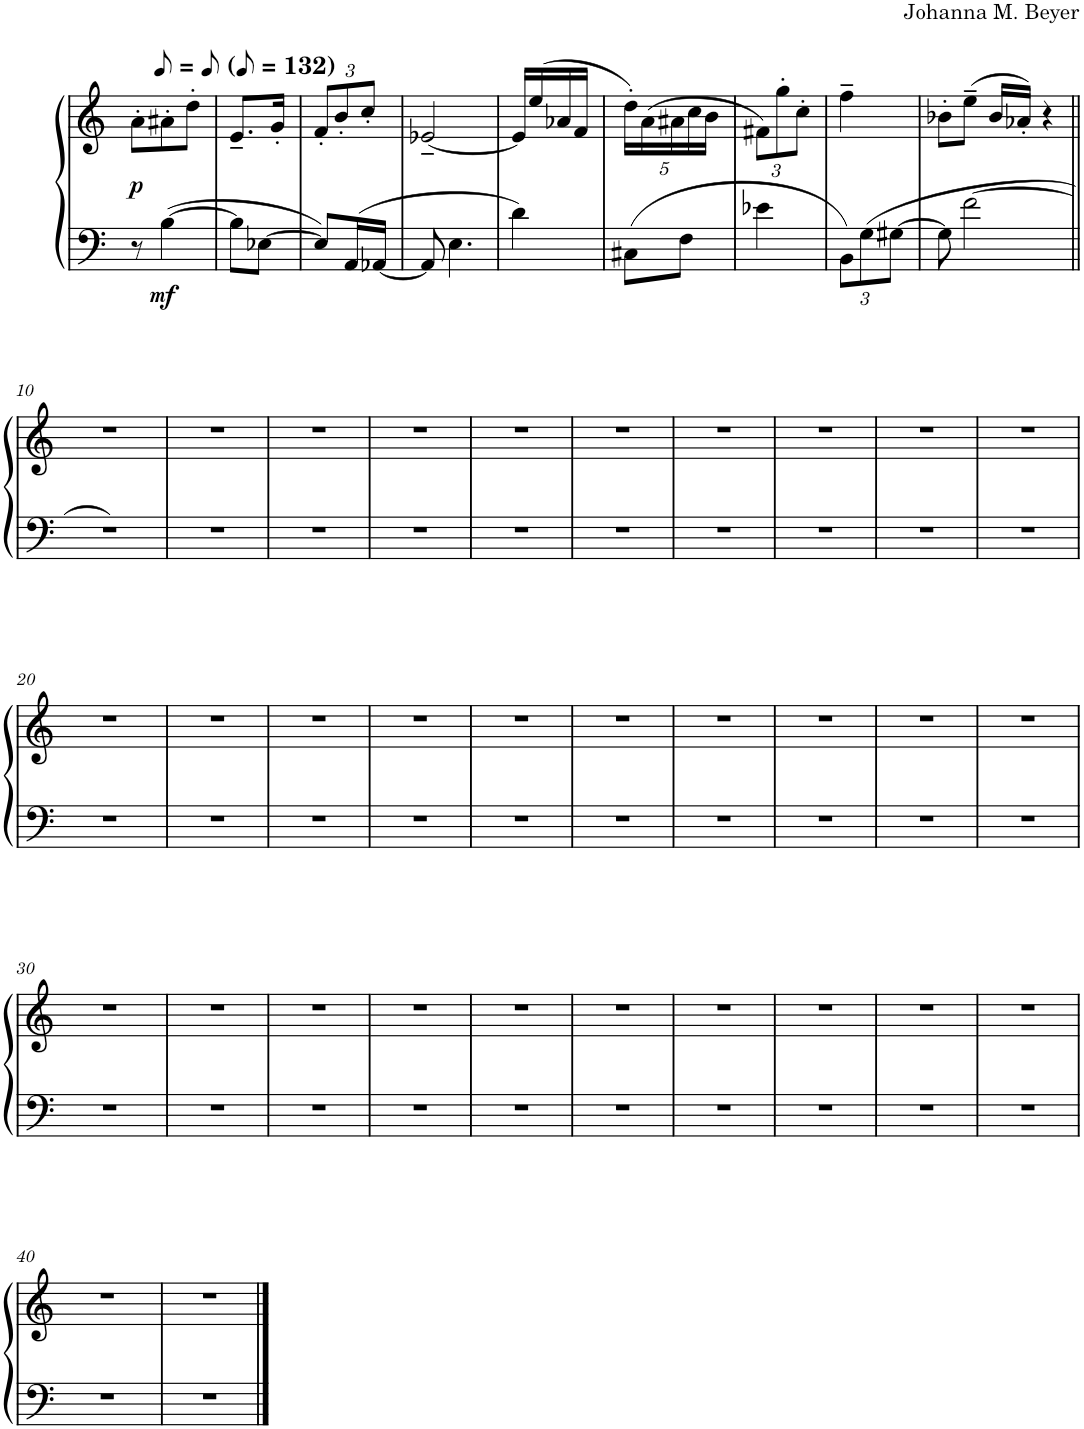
**kern	**kern	**dynam
*part1	*part1	*part1
*staff2	*staff1	*staff1/2
*I"Piano	*	*
*I'Pno.	*	*
*clefF4	*clefG2	*
*k[]	*k[]	*
=1	=1	=1
!	!	!LO:DY:b
8r	8a'\L	p
!	!	!LO:DY:b=2
[4B\	8a#X'\	mf
.	8dd'\J	.
=2	=2	=2
8B\L]	8.e~/L	.
[8E-X\J	.	.
.	16g'/Jk	.
=3	=3	=3
*	*Xbrackettup	*
8E-/L]	12f'/L	.
.	12b'/	.
16AA/L	.	.
.	12cc'/J	.
[16AA-X/JJ	.	.
=4	=4	=4
8AA-/]	[2e-X~/	.
4.E\	.	.
=5	=5	=5
4d\	16e-/LL]	.
.	(16ee/	.
.	16a-X/	.
.	16f/JJ	.
=6	=6	=6
8C#X\L	20dd'\LL)	.
.	(20a\	.
.	20a#X\	.
8F\J	.	.
.	20cc\	.
.	20b\JJ	.
=7	=7	=7
4e-X\	12f#X\L)	.
.	12gg'\	.
.	12cc'\J	.
=8	=8	=8
*Xbrackettup	*	*
12BB\L	4ff~\	.
12G\	.	.
[12G#X\J	.	.
=9	=9	=9
8G#\]	8b-X'\L	.
2f\	(8ee~\J	.
.	16b-/LL	.
.	16a-X'/JJ)	.
.	4r	.
!!LO:LB:g=z
=10||	=10||	=10||
1r	1r	.
=11	=11	=11
1r	1r	.
=12	=12	=12
1r	1r	.
=13	=13	=13
1r	1r	.
=14	=14	=14
1r	1r	.
=15	=15	=15
1r	1r	.
=16	=16	=16
1r	1r	.
=17	=17	=17
1r	1r	.
=18	=18	=18
1r	1r	.
=19	=19	=19
1r	1r	.
!!LO:LB:g=z
=20	=20	=20
1r	1r	.
=21	=21	=21
1r	1r	.
=22	=22	=22
1r	1r	.
=23	=23	=23
1r	1r	.
=24	=24	=24
1r	1r	.
=25	=25	=25
1r	1r	.
=26	=26	=26
1r	1r	.
=27	=27	=27
1r	1r	.
=28	=28	=28
1r	1r	.
=29	=29	=29
1r	1r	.
!!LO:LB:g=z
=30	=30	=30
1r	1r	.
=31	=31	=31
1r	1r	.
=32	=32	=32
1r	1r	.
=33	=33	=33
1r	1r	.
=34	=34	=34
1r	1r	.
=35	=35	=35
1r	1r	.
=36	=36	=36
1r	1r	.
=37	=37	=37
1r	1r	.
=38	=38	=38
1r	1r	.
=39	=39	=39
1r	1r	.
!!LO:LB:g=z
=40	=40	=40
1r	1r	.
=41	=41	=41
1r	1r	.
==	==	==
*-	*-	*-
